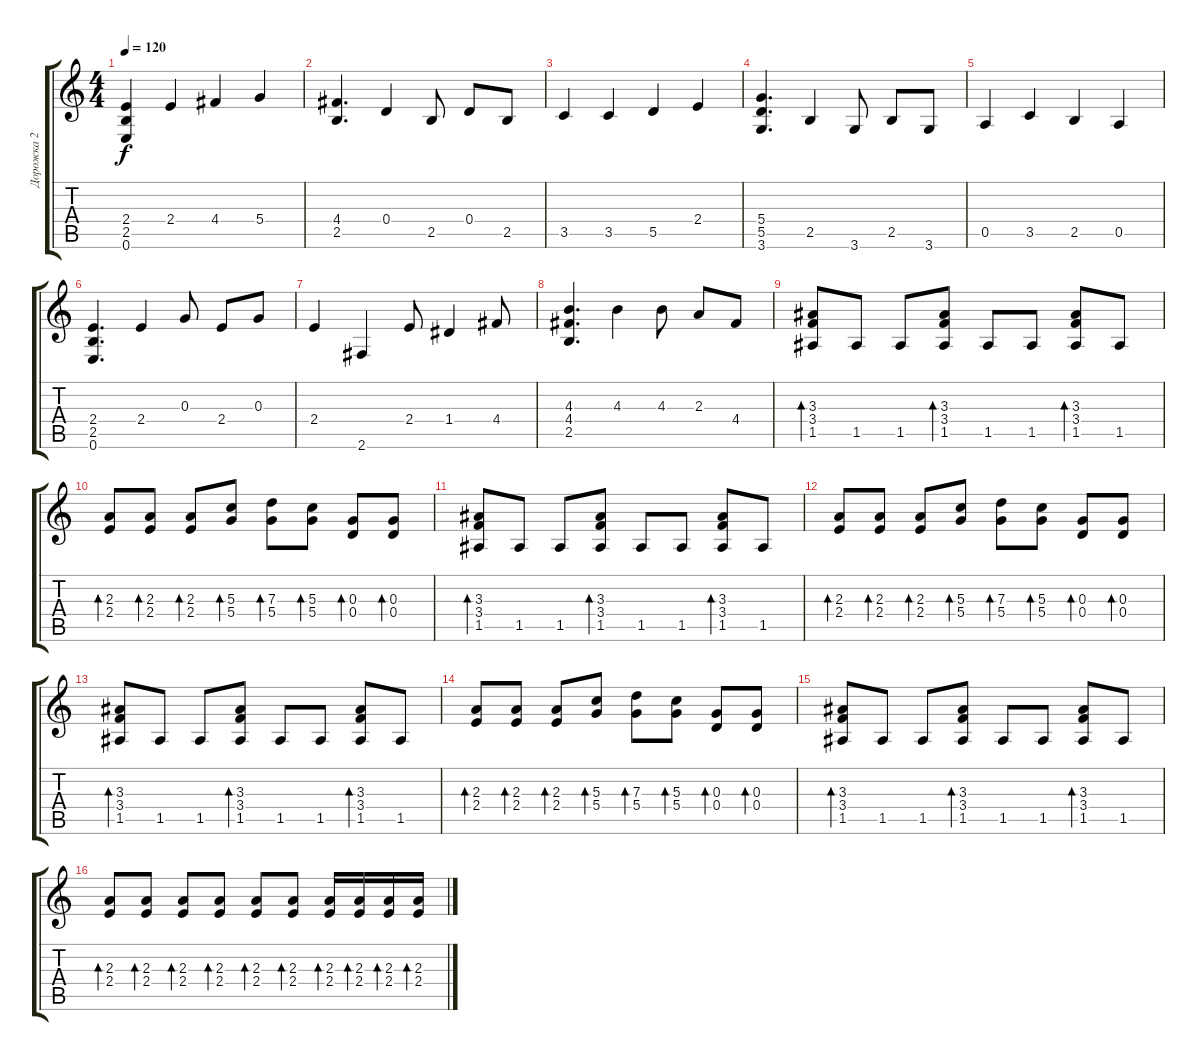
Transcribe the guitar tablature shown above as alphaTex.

\track ("Дорожка 2" "Дорожка 2") {instrument acousticguitarsteel}
\staff {score tabs}
\tuning (E4 B3 G3 D3 A2 E2) {hide}
\ts (4 4)
\tempo 120
\clef g2
\ks c
(2.4 2.5 0.6).4{dy f} 2.4.4 4.4.4 5.4.4 |
(4.4 2.5).4{d} 0.4.4 2.5.8 0.4.8 2.5.8 |
3.5.4 3.5.4 5.5.4 2.4.4 |
(5.4 5.5 3.6).4{d} 2.5.4 3.6.8 2.5.8 3.6.8 |
0.5.4 3.5.4 2.5.4 0.5.4 |
(2.4 2.5 0.6).4{d} 2.4.4 0.3.8 2.4.8 0.3.8 |
2.4.4 2.6.4 2.4.8 1.4.4 4.4.8 |
(4.3 4.4 2.5).4{d} 4.3.4 4.3.8 2.3.8 4.4.8 |
(3.3 3.4 1.5).8{bd 120} 1.5.8 1.5.8 (3.3 3.4 1.5).8{bd 120} 1.5.8 1.5.8 (3.3 3.4 1.5).8{bd 120} 1.5.8 |
(2.3 2.4).8{bd 480} (2.3 2.4).8{bd 480} (2.3 2.4).8{bd 480} (5.3 5.4).8{bd 480} (7.3 5.4).8{bd 480} (5.3 5.4).8{bd 480} (0.3 0.4).8{bd 480} (0.3 0.4).8{bd 480} |
(3.3 3.4 1.5).8{bd 120} 1.5.8 1.5.8 (3.3 3.4 1.5).8{bd 120} 1.5.8 1.5.8 (3.3 3.4 1.5).8{bd 120} 1.5.8 |
(2.3 2.4).8{bd 480} (2.3 2.4).8{bd 480} (2.3 2.4).8{bd 480} (5.3 5.4).8{bd 480} (7.3 5.4).8{bd 480} (5.3 5.4).8{bd 480} (0.3 0.4).8{bd 480} (0.3 0.4).8{bd 480} |
(3.3 3.4 1.5).8{bd 120} 1.5.8 1.5.8 (3.3 3.4 1.5).8{bd 120} 1.5.8 1.5.8 (3.3 3.4 1.5).8{bd 120} 1.5.8 |
(2.3 2.4).8{bd 480} (2.3 2.4).8{bd 480} (2.3 2.4).8{bd 480} (5.3 5.4).8{bd 480} (7.3 5.4).8{bd 480} (5.3 5.4).8{bd 480} (0.3 0.4).8{bd 480} (0.3 0.4).8{bd 480} |
(3.3 3.4 1.5).8{bd 120} 1.5.8 1.5.8 (3.3 3.4 1.5).8{bd 120} 1.5.8 1.5.8 (3.3 3.4 1.5).8{bd 120} 1.5.8 |
(2.3 2.4).8{bd 480} (2.3 2.4).8{bd 480} (2.3 2.4).8{bd 480} (2.3 2.4).8{bd 480} (2.3 2.4).8{bd 480} (2.3 2.4).8{bd 480} (2.3 2.4).16{bd 480} (2.3 2.4).16{bd 480} (2.3 2.4).16{bd 480} (2.3 2.4).16{bd 480}
